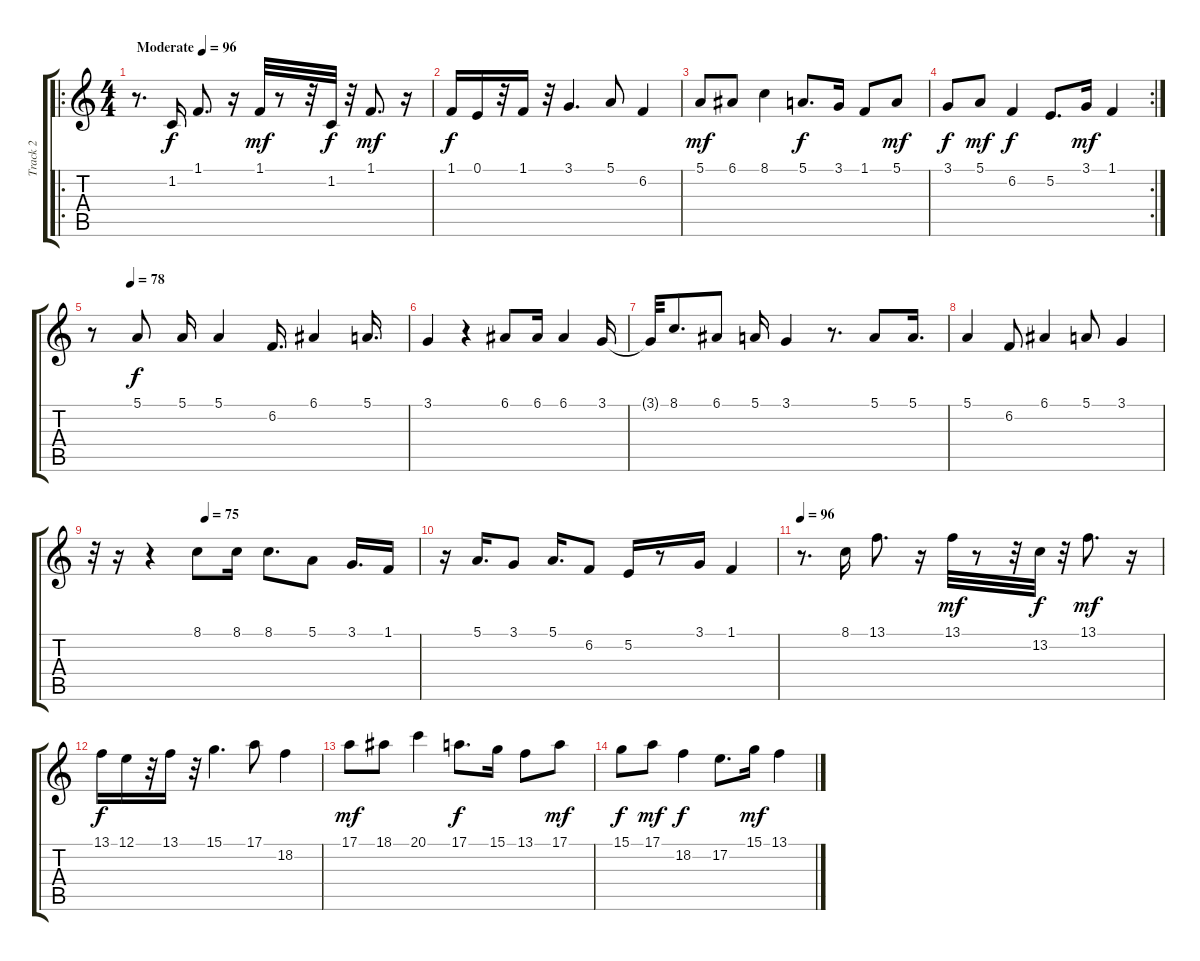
\track ("Track 2" "Track 2") {instrument accordion}
\staff {score tabs}
\tuning (E4 B3 G3 D3 A2 E2) {hide}
\ro
\ts (4 4)
\tempo (96 "Moderate")
\clef g2
\ks c
r.8{d dy f instrument accordion} 1.2.16 1.1.8{d} r.16 1.1.32{dy mf} r.8 r.32 1.2.32{dy f} r.32 1.1.8{d dy mf} r.16 |
1.1.16{dy f} 0.1.16 r.32 1.1.16 r.32 3.1.4{d} 5.1.8 6.2.4 |
5.1.8{dy mf} 6.1.8 8.1.4 5.1.8{d dy f} 3.1.16 1.1.8 5.1.8{dy mf} |
\rc 2
3.1.8{dy f} 5.1.8{dy mf} 6.2.4{dy f} 5.2.8{d} 3.1.16{dy mf} 1.1.4 |
\tempo (78 0.125)
r.8 5.1.8{dy f} 5.1.16 5.1.4 6.2.16{d} 6.1.4 5.1.16{d} |
3.1.4 r.4 6.1.8 6.1.16 6.1.4 3.1.16 |
3.1{t}.32 8.1.8{d} 6.1.8 5.1.16 3.1.4 r.8{d} 5.1.8 5.1.16{d} |
5.1.4 6.2.8 6.1.4 5.1.8 3.1.4 |
\tempo (75 0.34375)
r.32 r.16 r.4 8.1.8 8.1.16 8.1.8{d} 5.1.8 3.1.16{d} 1.1.16 |
r.16 5.1.16{d} 3.1.8 5.1.16{d} 6.2.8 5.2.16 r.8 3.1.16 1.1.4 |
\tempo 96
r.8{d} 8.1.16 13.1.8{d} r.16 13.1.32{dy mf} r.8 r.32 13.2.32{dy f} r.32 13.1.8{d dy mf} r.16 |
13.1.16{dy f} 12.1.16 r.32 13.1.16 r.32 15.1.4{d} 17.1.8 18.2.4 |
17.1.8{dy mf} 18.1.8 20.1.4 17.1.8{d dy f} 15.1.16 13.1.8 17.1.8{dy mf} |
15.1.8{dy f} 17.1.8{dy mf} 18.2.4{dy f} 17.2.8{d} 15.1.16{dy mf} 13.1.4
